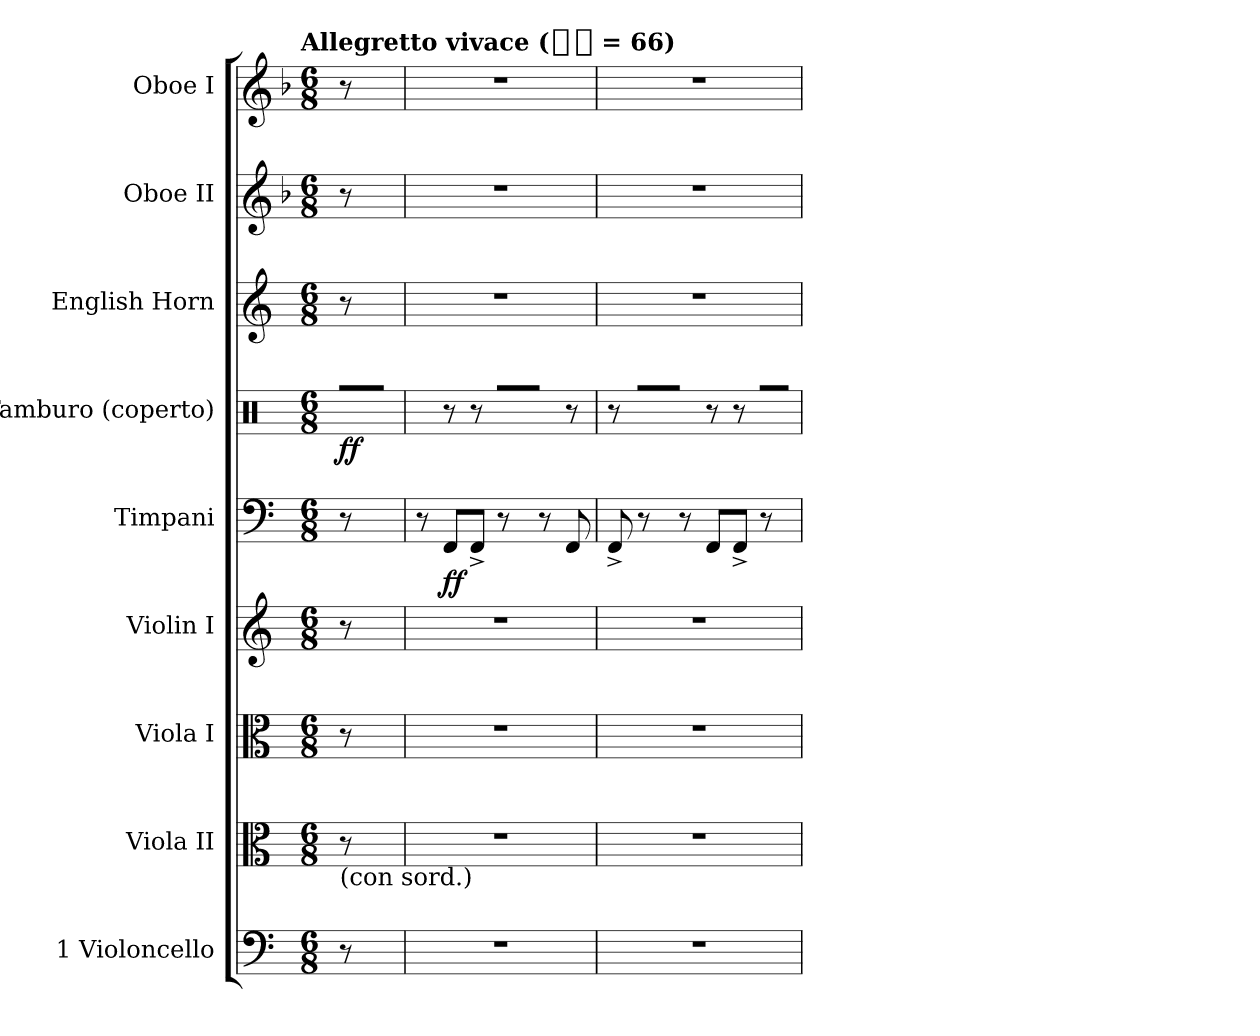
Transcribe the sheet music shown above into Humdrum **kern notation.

**kern	**kern	**kern	**kern	**kern	**dynam	**kern	**dynam	**kern	**kern	**kern
*part9	*part8	*part7	*part6	*part5	*part5	*part4	*part4	*part3	*part2	*part1
*staff9	*staff8	*staff7	*staff6	*staff5	*staff5	*staff4	*staff4	*staff3	*staff2	*staff1
*I"1 Violoncello	*I"Viola II	*I"Viola I	*I"Violin I	*I"Timpani	*	*I"Tamburo (coperto)	*	*I"English Horn	*I"Oboe II	*I"Oboe I
*I'Vc.	*I'Vla. II	*I'Vla. I	*I'Vln. I	*I'Timp.	*	*	*	*	*I'Ob. II	*I'Ob. I
*clefF4	*clefC3	*clefC3	*clefG2	*clefF4	*	*clefX	*	*clefG2	*clefG2	*clefG2
*	*	*	*	*	*	*	*	*ITrd4c7	*	*
*k[]	*k[]	*k[]	*k[]	*k[]	*	*k[]	*	*k[b-]	*k[b-]	*k[b-]
!!LO:TX:omd:t=Allegretto vivace ([quarter-dot] = 66)
*M6/8	*M6/8	*M6/8	*M6/8	*M6/8	*	*M6/8	*	*M6/8	*M6/8	*M6/8
*MM99	*MM99	*MM99	*MM99	*MM99	*	*MM99	*	*MM99	*MM99	*MM99
=	=	=	=	=	=	=	=	=	=	=
!	!LO:TX:b:t=(con sord.)	!	!	!	!	!	!	!	!	!
8r	8r	8r	8r	8r	.	24R\LL	ff	8r	8r	8r
.	.	.	.	.	.	24R\	.	.	.	.
.	.	.	.	.	.	24R\JJ	.	.	.	.
=1	=1	=1	=1	=1	=1	=1	=1	=1	=1	=1
4%3r	4%3r	4%3r	4%3r	8r	.	8R^\	.	4%3r	4%3r	4%3r
.	.	.	.	8FF/L	ff	8r	.	.	.	.
.	.	.	.	8FF^/J	.	8r	.	.	.	.
.	.	.	.	8r	.	24R\LL	.	.	.	.
.	.	.	.	.	.	24R\	.	.	.	.
.	.	.	.	.	.	24R\J	.	.	.	.
.	.	.	.	8r	.	8R^\J	.	.	.	.
.	.	.	.	8FF	.	8r	.	.	.	.
=2	=2	=2	=2	=2	=2	=2	=2	=2	=2	=2
4%3r	4%3r	4%3r	4%3r	8FF^	.	8r	.	4%3r	4%3r	4%3r
*	*	*	*	*	*	*Xtuplet	*	*	*	*
.	.	.	.	8r	.	24R\LL	.	.	.	.
.	.	.	.	.	.	24R\	.	.	.	.
.	.	.	.	.	.	24R\J	.	.	.	.
.	.	.	.	8r	.	8R^\J	.	.	.	.
.	.	.	.	8FF/L	.	8r	.	.	.	.
.	.	.	.	8FF^/J	.	8r	.	.	.	.
.	.	.	.	8r	.	24R\LL	.	.	.	.
.	.	.	.	.	.	24R\	.	.	.	.
.	.	.	.	.	.	24R\JJ	.	.	.	.
=	=	=	=	=	=	=	=	=	=	=
*-	*-	*-	*-	*-	*-	*-	*-	*-	*-	*-
